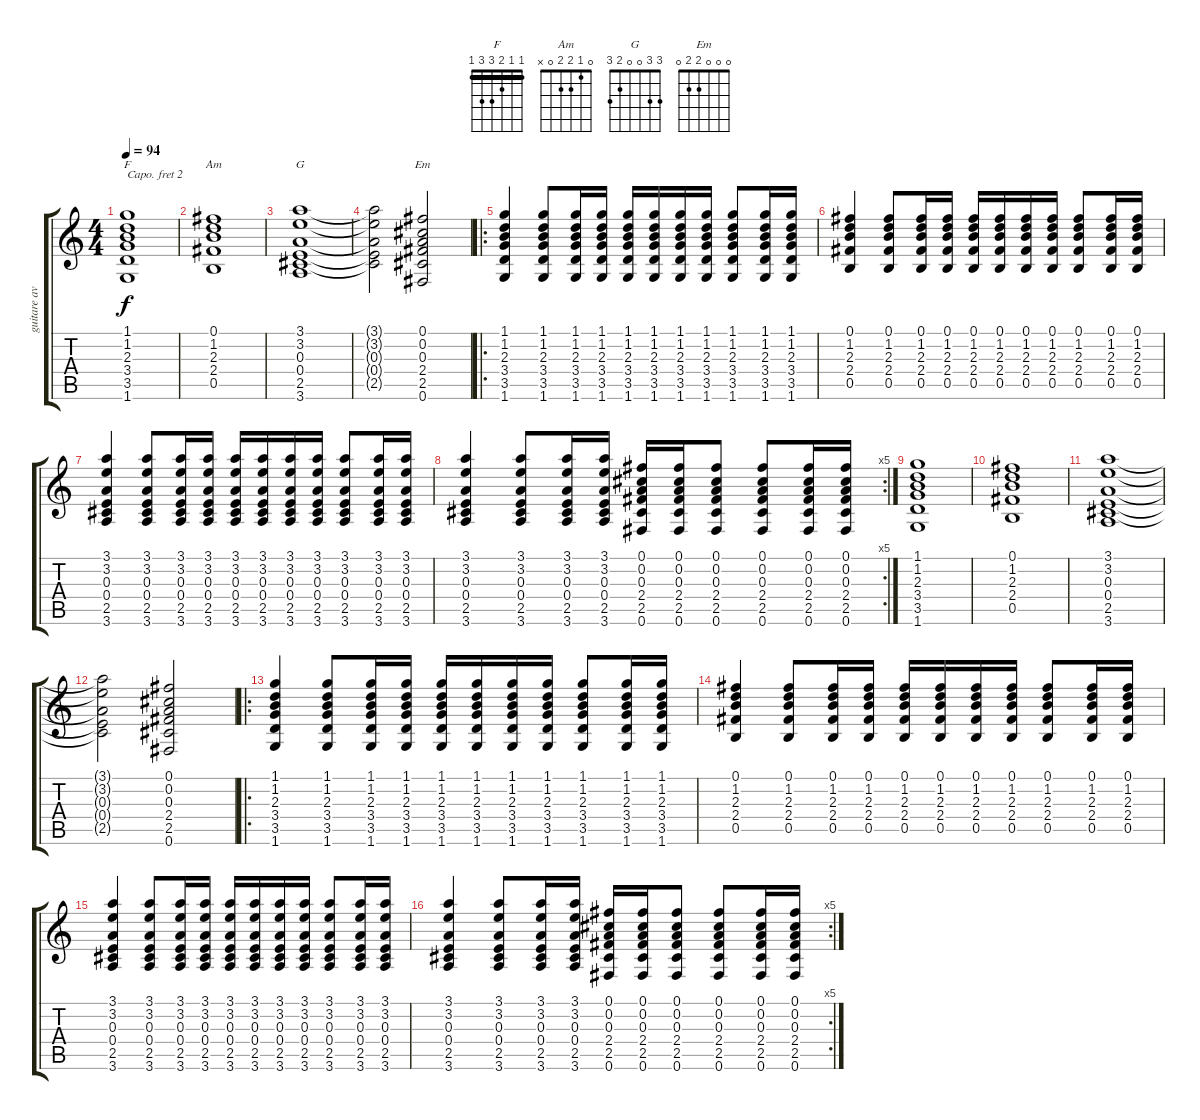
\track ("guitare avec capo 2" "guitare av") {instrument acousticguitarnylon}
\staff {score tabs}
\capo 2
\tuning (E4 B3 G3 D3 A2 E2) {hide}
\chord ("F" 1 1 2 3 3 1) {barre 1}
\chord ("Am" 0 1 2 2 0 x)
\chord ("G" 3 3 0 0 2 3)
\chord ("Em" 0 0 0 2 2 0)
\ts (4 4)
\tempo 94
\clef g2
\ks c
(1.1 1.2 2.3 3.4 3.5 1.6).1{ch "F" dy f} |
(0.1 1.2 2.3 2.4 0.5).1{ch "Am"} |
(3.1 3.2 0.3 0.4 2.5 3.6).1{ch "G"} |
(3.1{t} 3.2{t} 0.3{t} 0.4{t} 2.5{t}).2 (0.1 0.2 0.3 2.4 2.5 0.6).2{ch "Em"} |
\ro
(1.1 1.2 2.3 3.4 3.5 1.6).4 (1.1 1.2 2.3 3.4 3.5 1.6).8 (1.1 1.2 2.3 3.4 3.5 1.6).16 (1.1 1.2 2.3 3.4 3.5 1.6).16 (1.1 1.2 2.3 3.4 3.5 1.6).16 (1.1 1.2 2.3 3.4 3.5 1.6).16 (1.1 1.2 2.3 3.4 3.5 1.6).16 (1.1 1.2 2.3 3.4 3.5 1.6).16 (1.1 1.2 2.3 3.4 3.5 1.6).8 (1.1 1.2 2.3 3.4 3.5 1.6).16 (1.1 1.2 2.3 3.4 3.5 1.6).16 |
(0.1 1.2 2.3 2.4 0.5).4 (0.1 1.2 2.3 2.4 0.5).8 (0.1 1.2 2.3 2.4 0.5).16 (0.1 1.2 2.3 2.4 0.5).16 (0.1 1.2 2.3 2.4 0.5).16 (0.1 1.2 2.3 2.4 0.5).16 (0.1 1.2 2.3 2.4 0.5).16 (0.1 1.2 2.3 2.4 0.5).16 (0.1 1.2 2.3 2.4 0.5).8 (0.1 1.2 2.3 2.4 0.5).16 (0.1 1.2 2.3 2.4 0.5).16 |
(3.1 3.2 0.3 0.4 2.5 3.6).4 (3.1 3.2 0.3 0.4 2.5 3.6).8 (3.1 3.2 0.3 0.4 2.5 3.6).16 (3.1 3.2 0.3 0.4 2.5 3.6).16 (3.1 3.2 0.3 0.4 2.5 3.6).16 (3.1 3.2 0.3 0.4 2.5 3.6).16 (3.1 3.2 0.3 0.4 2.5 3.6).16 (3.1 3.2 0.3 0.4 2.5 3.6).16 (3.1 3.2 0.3 0.4 2.5 3.6).8 (3.1 3.2 0.3 0.4 2.5 3.6).16 (3.1 3.2 0.3 0.4 2.5 3.6).16 |
\rc 5
(3.1 3.2 0.3 0.4 2.5 3.6).4 (3.1 3.2 0.3 0.4 2.5 3.6).8 (3.1 3.2 0.3 0.4 2.5 3.6).16 (3.1 3.2 0.3 0.4 2.5 3.6).16 (0.1 0.2 0.3 2.4 2.5 0.6).16 (0.1 0.2 0.3 2.4 2.5 0.6).16 (0.1 0.2 0.3 2.4 2.5 0.6).8 (0.1 0.2 0.3 2.4 2.5 0.6).8 (0.1 0.2 0.3 2.4 2.5 0.6).16 (0.1 0.2 0.3 2.4 2.5 0.6).16 |
(1.1 1.2 2.3 3.4 3.5 1.6).1 |
(0.1 1.2 2.3 2.4 0.5).1 |
(3.1 3.2 0.3 0.4 2.5 3.6).1 |
(3.1{t} 3.2{t} 0.3{t} 0.4{t} 2.5{t}).2 (0.1 0.2 0.3 2.4 2.5 0.6).2 |
\ro
(1.1 1.2 2.3 3.4 3.5 1.6).4 (1.1 1.2 2.3 3.4 3.5 1.6).8 (1.1 1.2 2.3 3.4 3.5 1.6).16 (1.1 1.2 2.3 3.4 3.5 1.6).16 (1.1 1.2 2.3 3.4 3.5 1.6).16 (1.1 1.2 2.3 3.4 3.5 1.6).16 (1.1 1.2 2.3 3.4 3.5 1.6).16 (1.1 1.2 2.3 3.4 3.5 1.6).16 (1.1 1.2 2.3 3.4 3.5 1.6).8 (1.1 1.2 2.3 3.4 3.5 1.6).16 (1.1 1.2 2.3 3.4 3.5 1.6).16 |
(0.1 1.2 2.3 2.4 0.5).4 (0.1 1.2 2.3 2.4 0.5).8 (0.1 1.2 2.3 2.4 0.5).16 (0.1 1.2 2.3 2.4 0.5).16 (0.1 1.2 2.3 2.4 0.5).16 (0.1 1.2 2.3 2.4 0.5).16 (0.1 1.2 2.3 2.4 0.5).16 (0.1 1.2 2.3 2.4 0.5).16 (0.1 1.2 2.3 2.4 0.5).8 (0.1 1.2 2.3 2.4 0.5).16 (0.1 1.2 2.3 2.4 0.5).16 |
(3.1 3.2 0.3 0.4 2.5 3.6).4 (3.1 3.2 0.3 0.4 2.5 3.6).8 (3.1 3.2 0.3 0.4 2.5 3.6).16 (3.1 3.2 0.3 0.4 2.5 3.6).16 (3.1 3.2 0.3 0.4 2.5 3.6).16 (3.1 3.2 0.3 0.4 2.5 3.6).16 (3.1 3.2 0.3 0.4 2.5 3.6).16 (3.1 3.2 0.3 0.4 2.5 3.6).16 (3.1 3.2 0.3 0.4 2.5 3.6).8 (3.1 3.2 0.3 0.4 2.5 3.6).16 (3.1 3.2 0.3 0.4 2.5 3.6).16 |
\rc 5
(3.1 3.2 0.3 0.4 2.5 3.6).4 (3.1 3.2 0.3 0.4 2.5 3.6).8 (3.1 3.2 0.3 0.4 2.5 3.6).16 (3.1 3.2 0.3 0.4 2.5 3.6).16 (0.1 0.2 0.3 2.4 2.5 0.6).16 (0.1 0.2 0.3 2.4 2.5 0.6).16 (0.1 0.2 0.3 2.4 2.5 0.6).8 (0.1 0.2 0.3 2.4 2.5 0.6).8 (0.1 0.2 0.3 2.4 2.5 0.6).16 (0.1 0.2 0.3 2.4 2.5 0.6).16
